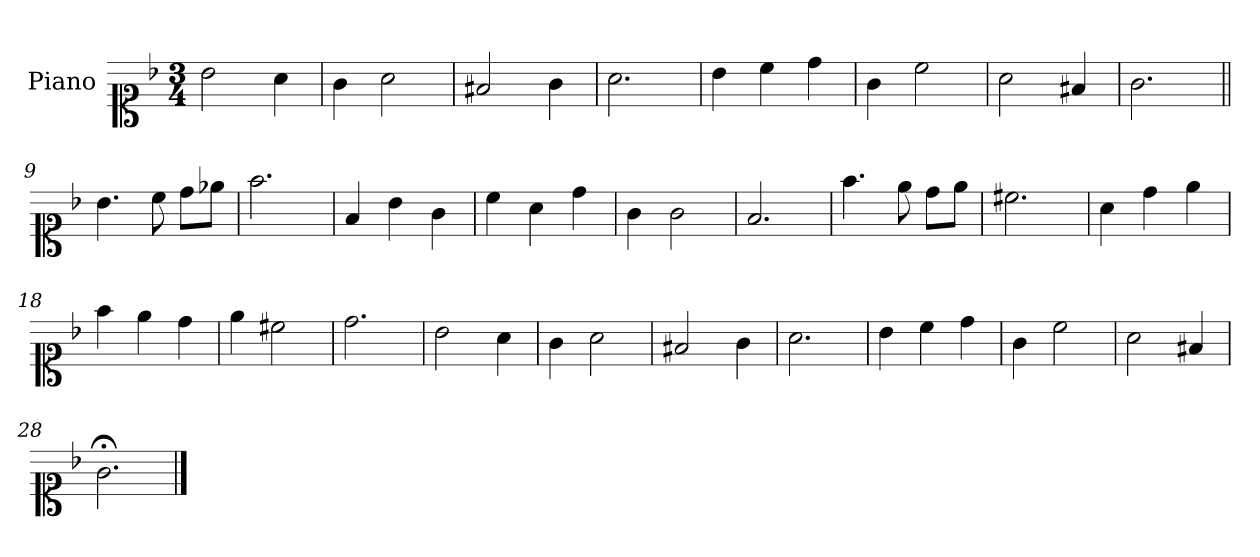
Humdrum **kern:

**kern
*part1
*staff1
*I"Piano
*I'Pno.
*clefC1
*k[b-]
*M3/4
=1
2b-\
4a\
=2
4g\
2a\
=3
2f#X/
4g\
=4
2.a\
=5
4b-\
4cc\
4dd\
=6
4g\
2cc\
=7
2a\
4f#X/
=8
2.g\
=9||
4.b-\
8cc\
8dd\L
8ee-X\J
=10
2.ff\
=11
4f/
4b-\
4g\
=12
4cc\
4a\
4dd\
!!LO:LB:g=z
=13
4g\
2g\
=14
2.f/
=15
4.ff\
8ee\
8dd\L
8ee\J
=16
2.cc#X\
=17
4a\
4dd\
4ee\
=18
4ff\
4ee\
4dd\
=19
4ee\
2cc#X\
=20
2.dd\
=21
2b-\
4a\
=22
4g\
2a\
=23
2f#X/
4g\
=24
2.a\
!!LO:LB:g=z
=25
4b-\
4cc\
4dd\
=26
4g\
2cc\
=27
2a\
4f#X/
=28
2.g;<\
==
*-
